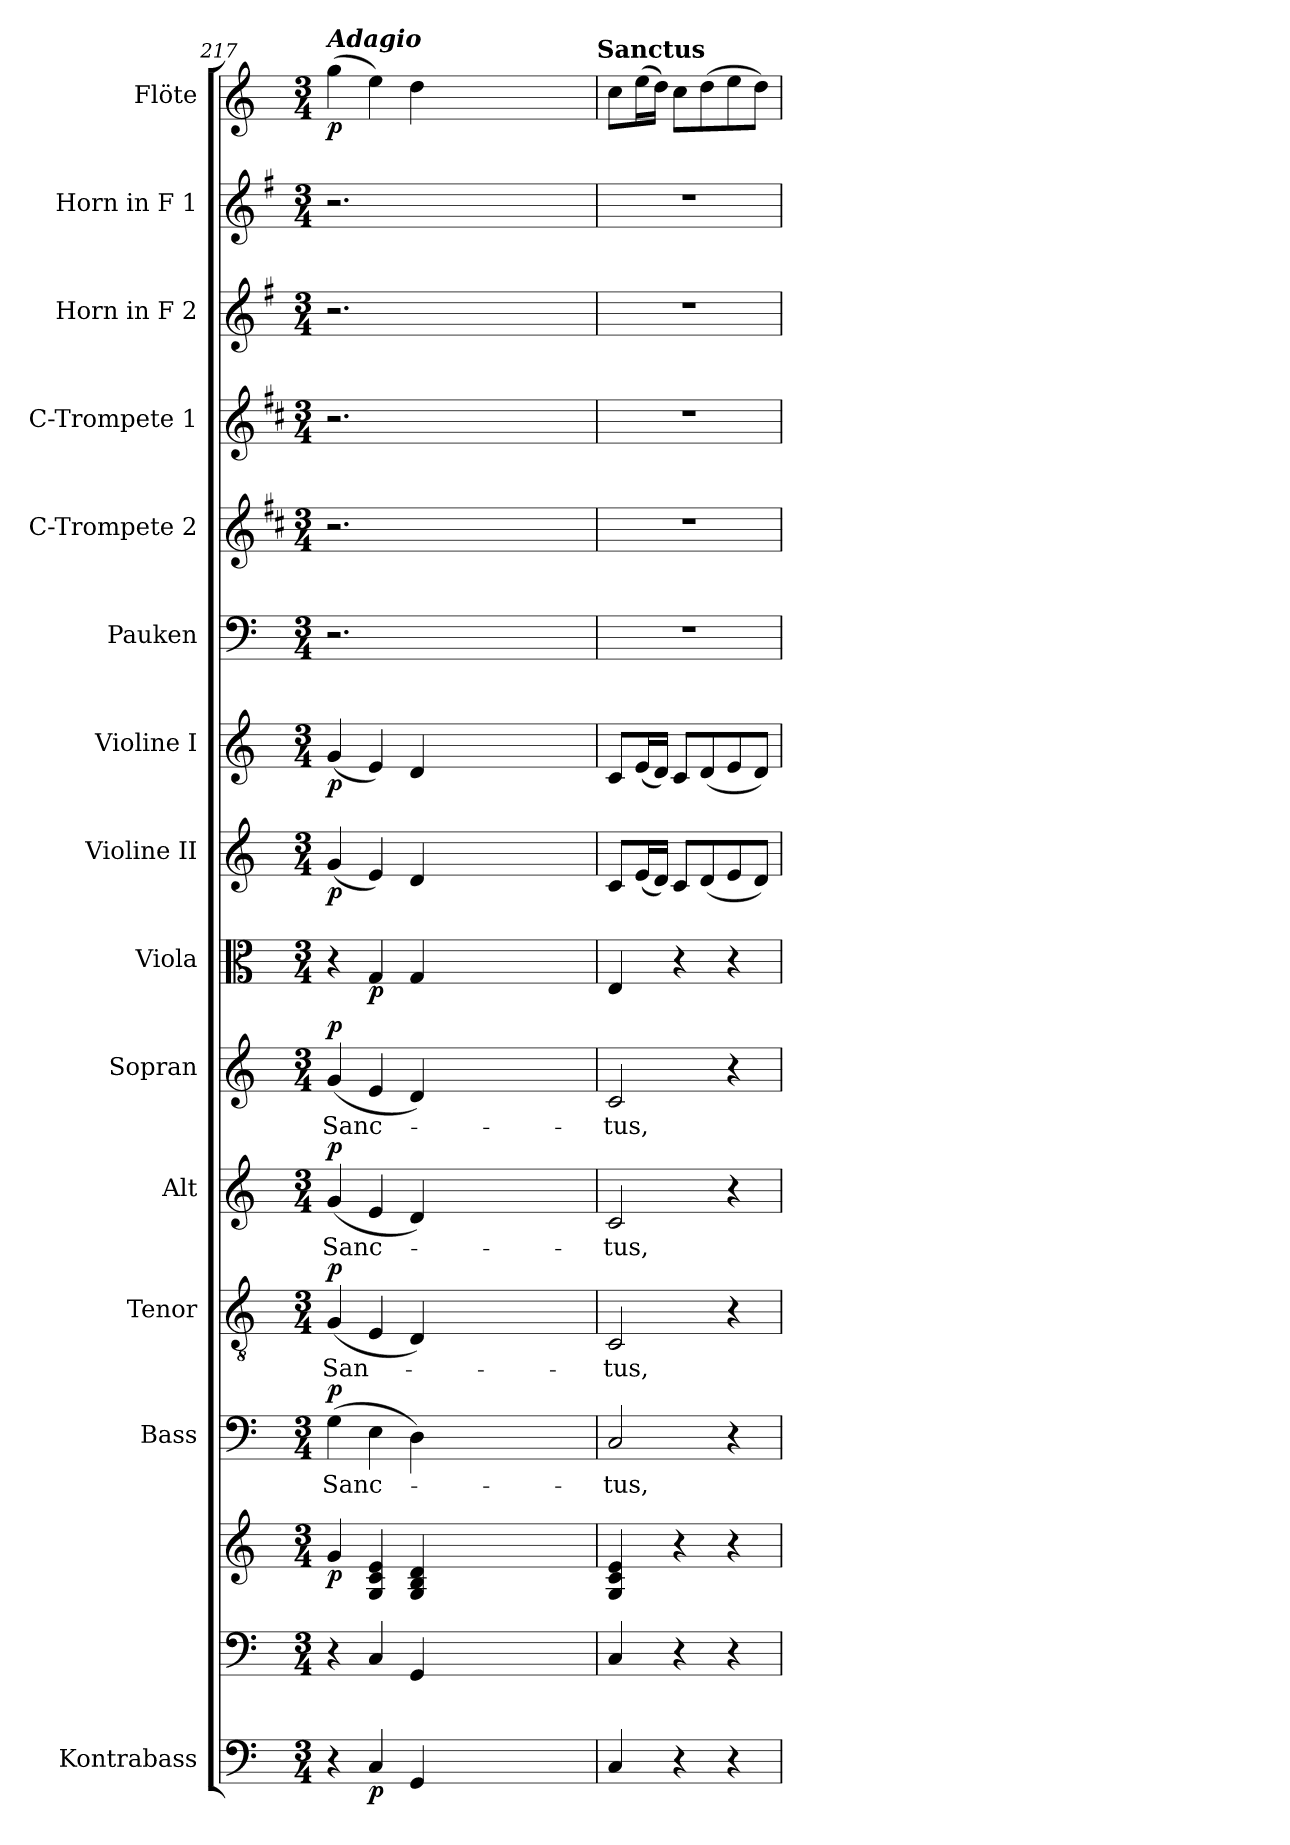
**kern	**dynam	**kern	**kern	**dynam	**kern	**text	**dynam	**kern	**text	**dynam	**kern	**text	**dynam	**kern	**text	**dynam	**kern	**dynam	**kern	**dynam	**kern	**dynam	**kern	**kern	**kern	**kern	**kern	**kern	**dynam
*part15	*part15	*part14	*part14	*part14	*part13	*part13	*part13	*part12	*part12	*part12	*part11	*part11	*part11	*part10	*part10	*part10	*part9	*part9	*part8	*part8	*part7	*part7	*part6	*part5	*part4	*part3	*part2	*part1	*part1
*staff16	*staff16	*staff15	*staff14	*staff14/15	*staff13	*staff13	*staff13	*staff12	*staff12	*staff12	*staff11	*staff11	*staff11	*staff10	*staff10	*staff10	*staff9	*staff9	*staff8	*staff8	*staff7	*staff7	*staff6	*staff5	*staff4	*staff3	*staff2	*staff1	*staff1
*I"Kontrabass	*	*	*	*	*I"Bass	*	*	*I"Tenor	*	*	*I"Alt	*	*	*I"Sopran	*	*	*I"Viola	*	*I"Violine II	*	*I"Violine I	*	*I"Pauken	*I"C-Trompete 2	*I"C-Trompete 1	*I"Horn in F 2	*I"Horn in F 1	*I"Flöte	*
*I'Kb.	*	*	*	*	*I'B.	*	*	*I'T.	*	*	*I'A.	*	*	*I'S.	*	*	*I'Vla.	*	*I'Vl. II	*	*I'Vl. I	*	*I'Pk.	*I'C Trp. 2	*I'C Trp. 1	*	*	*I'Fl.	*
!!LO:PB:g=z
*clefF4	*	*clefF4	*clefG2	*	*clefF4	*	*	*clefGv2	*	*	*clefG2	*	*	*clefG2	*	*	*clefC3	*	*clefG2	*	*clefG2	*	*clefF4	*clefG2	*clefG2	*clefG2	*clefG2	*clefG2	*
*ITrd7c12	*	*	*	*	*	*	*	*	*	*	*	*	*	*	*	*	*	*	*	*	*	*	*	*ITrd1c2	*ITrd1c2	*ITrd4c7	*ITrd4c7	*	*
*k[]	*	*k[]	*k[]	*	*k[]	*	*	*k[]	*	*	*k[]	*	*	*k[]	*	*	*k[]	*	*k[]	*	*k[]	*	*k[]	*k[]	*k[]	*k[]	*k[]	*k[]	*
*C:	*	*C:	*C:	*	*C:	*	*	*C:	*	*	*C:	*	*	*C:	*	*	*C:	*	*C:	*	*C:	*	*C:	*C:	*C:	*C:	*C:	*C:	*
*M3/4	*	*M3/4	*M3/4	*	*M3/4	*	*	*M3/4	*	*	*M3/4	*	*	*M3/4	*	*	*M3/4	*	*M3/4	*	*M3/4	*	*M3/4	*M3/4	*M3/4	*M3/4	*M3/4	*M3/4	*
=217	=217	=217	=217	=217	=217	=217	=217	=217	=217	=217	=217	=217	=217	=217	=217	=217	=217	=217	=217	=217	=217	=217	=217	=217	=217	=217	=217	=217	=217
!	!	!	!	!	!	!	!	!	!	!	!	!	!	!	!	!	!	!	!	!	!	!	!	!	!	!	!	!LO:TX:a:Bi:t=Adagio	!
!	!	!	!	!LO:DY:b	!	!LO:LY:b	!LO:DY:a	!	!LO:LY:b	!LO:DY:a	!	!LO:LY:b	!LO:DY:a	!	!LO:LY:b	!LO:DY:a	!	!	!	!LO:DY:b	!	!LO:DY:b	!	!	!	!	!	!	!LO:DY:b
4r	.	4r	4g/	p	(>4G\	Sanc-	p	(<4G/	San-	p	(<4g/	Sanc-	p	(<4g/	Sanc-	p	4r	.	(<4g/	p	(<4g/	p	2.r	2.r	2.r	2.r	2.r	(>4gg\	p
!	!LO:DY:b	!	!	!	!	!	!	!	!	!	!	!	!	!	!	!	!	!LO:DY:b	!	!	!	!	!	!	!	!	!	!	!
4CC/	p	4C/	4G/ 4c/ 4e/	.	4E\	.	.	4E/	.	.	4e/	.	.	4e/	.	.	4G/	p	4e/)	.	4e/)	.	.	.	.	.	.	4ee\)	.
4GGG/	.	4GG/	4G/ 4B/ 4d/	.	4D\)	.	.	4D/)	.	.	4d/)	.	.	4d/)	.	.	4G/	.	4d/	.	4d/	.	.	.	.	.	.	4dd\	.
0ryy	.	0ryy	0ryy	.	0ryy	.	.	0ryy	.	.	0ryy	.	.	0ryy	.	.	0ryy	.	0ryy	.	0ryy	.	0ryy	0ryy	0ryy	0ryy	0ryy	0ryy	.
!	!	!	!	!	!	!	!	!	!	!	!	!	!	!	!	!	!	!	!	!	!	!	!	!	!	!	!	!LO:TX:a:B:t=Sanctus	!
=218	=218	=218	=218	=218	=218	=218	=218	=218	=218	=218	=218	=218	=218	=218	=218	=218	=218	=218	=218	=218	=218	=218	=218	=218	=218	=218	=218	=218	=218
!	!	!	!	!	!	!LO:LY:b	!	!	!LO:LY:b	!	!	!LO:LY:b	!	!	!LO:LY:b	!	!	!	!	!	!	!	!	!	!	!	!	!	!
4CC/	.	4C/	4G/ 4c/ 4e/	.	2C/	-tus,	.	2C/	-tus,	.	2c/	-tus,	.	2c/	-tus,	.	4E/	.	8c/L	.	8c/L	.	2.r	2.r	2.r	2.r	2.r	8cc\L	.
.	.	.	.	.	.	.	.	.	.	.	.	.	.	.	.	.	.	.	(<16e/L	.	(<16e/L	.	.	.	.	.	.	(>16ee\L	.
.	.	.	.	.	.	.	.	.	.	.	.	.	.	.	.	.	.	.	16d/JJ)	.	16d/JJ)	.	.	.	.	.	.	16dd\JJ)	.
4r	.	4r	4r	.	.	.	.	.	.	.	.	.	.	.	.	.	4r	.	8c/L	.	8c/L	.	.	.	.	.	.	8cc\L	.
.	.	.	.	.	.	.	.	.	.	.	.	.	.	.	.	.	.	.	(<8d/	.	(<8d/	.	.	.	.	.	.	(>8dd\	.
4r	.	4r	4r	.	4r	.	.	4r	.	.	4r	.	.	4r	.	.	4r	.	8e/	.	8e/	.	.	.	.	.	.	8ee\	.
.	.	.	.	.	.	.	.	.	.	.	.	.	.	.	.	.	.	.	8d/J)	.	8d/J)	.	.	.	.	.	.	8dd\J)	.
=	=	=	=	=	=	=	=	=	=	=	=	=	=	=	=	=	=	=	=	=	=	=	=	=	=	=	=	=	=
*-	*-	*-	*-	*-	*-	*-	*-	*-	*-	*-	*-	*-	*-	*-	*-	*-	*-	*-	*-	*-	*-	*-	*-	*-	*-	*-	*-	*-	*-
